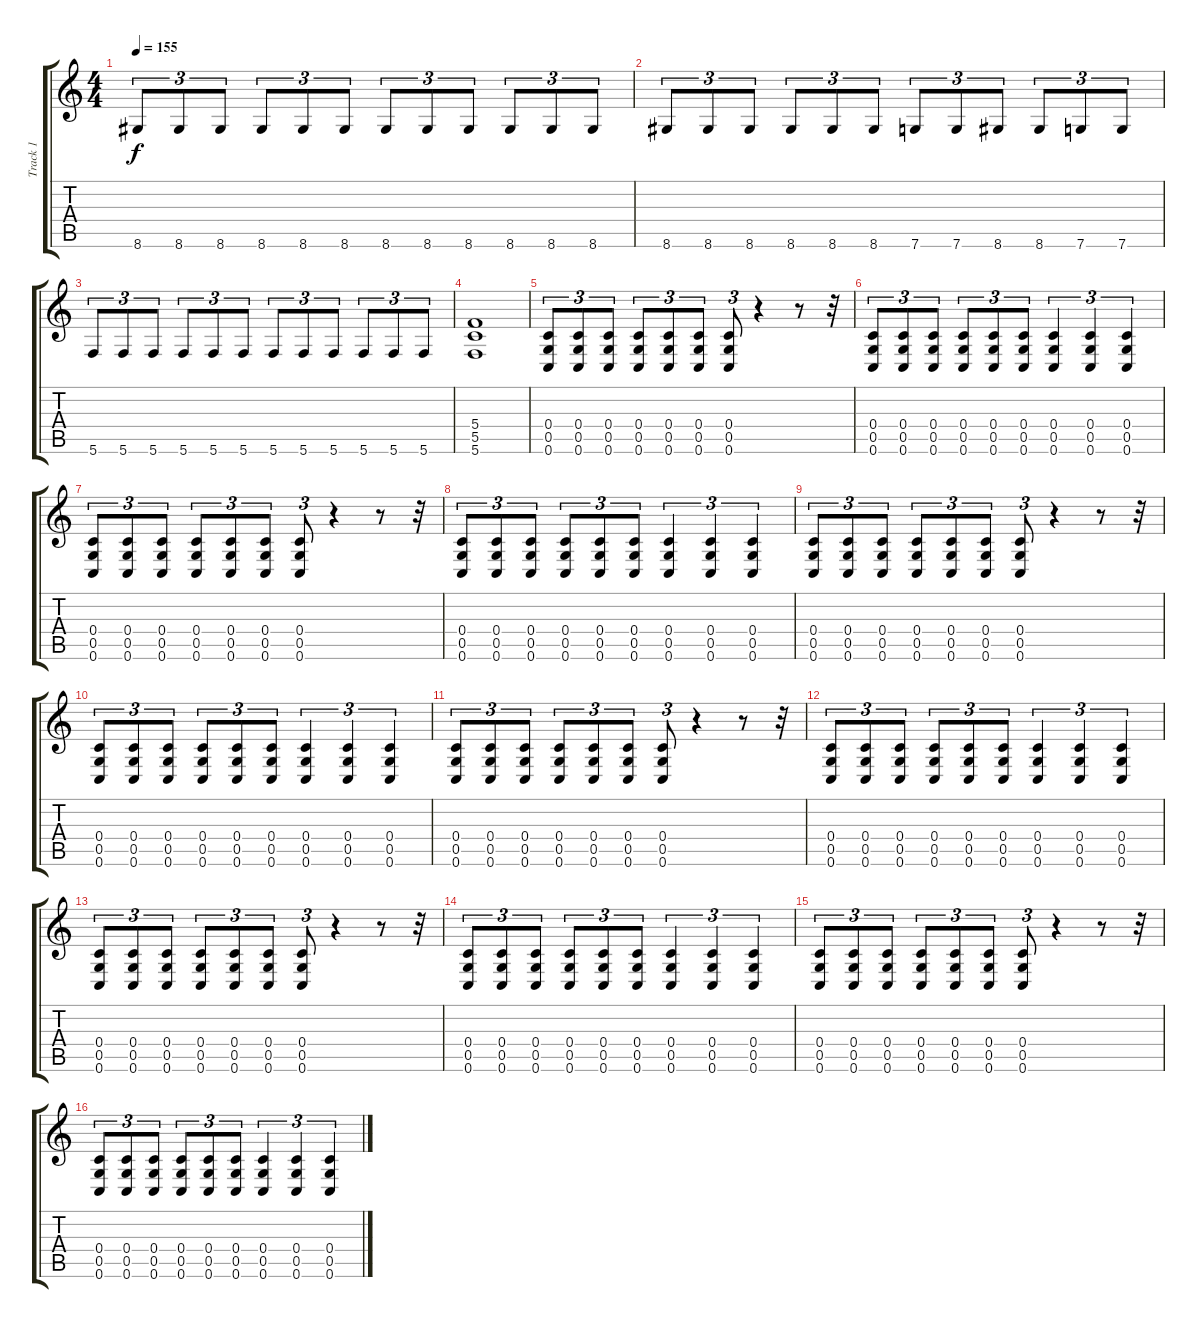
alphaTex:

\track ("Track 1" "Track 1") {instrument overdrivenguitar}
\staff {score tabs}
\tuning (D4 A3 F3 C3 G2 C2) {hide}
\ts (4 4)
\tempo 155
\clef g2
\ks c
8.6.8{tu (3 2) dy f} 8.6.8{tu (3 2)} 8.6.8{tu (3 2)} 8.6.8{tu (3 2)} 8.6.8{tu (3 2)} 8.6.8{tu (3 2)} 8.6.8{tu (3 2)} 8.6.8{tu (3 2)} 8.6.8{tu (3 2)} 8.6.8{tu (3 2)} 8.6.8{tu (3 2)} 8.6.8{tu (3 2)} |
8.6.8{tu (3 2)} 8.6.8{tu (3 2)} 8.6.8{tu (3 2)} 8.6.8{tu (3 2)} 8.6.8{tu (3 2)} 8.6.8{tu (3 2)} 7.6.8{tu (3 2)} 7.6.8{tu (3 2)} 8.6.8{tu (3 2)} 8.6.8{tu (3 2)} 7.6.8{tu (3 2)} 7.6.8{tu (3 2)} |
5.6.8{tu (3 2)} 5.6.8{tu (3 2)} 5.6.8{tu (3 2)} 5.6.8{tu (3 2)} 5.6.8{tu (3 2)} 5.6.8{tu (3 2)} 5.6.8{tu (3 2)} 5.6.8{tu (3 2)} 5.6.8{tu (3 2)} 5.6.8{tu (3 2)} 5.6.8{tu (3 2)} 5.6.8{tu (3 2)} |
(5.4 5.5 5.6).1 |
(0.4 0.5 0.6).8{tu (3 2)} (0.4 0.5 0.6).8{tu (3 2)} (0.4 0.5 0.6).8{tu (3 2)} (0.4 0.5 0.6).8{tu (3 2)} (0.4 0.5 0.6).8{tu (3 2)} (0.4 0.5 0.6).8{tu (3 2)} (0.4 0.5 0.6).8{tu (3 2)} r.4 r.8 r.32 |
(0.4 0.5 0.6).8{tu (3 2)} (0.4 0.5 0.6).8{tu (3 2)} (0.4 0.5 0.6).8{tu (3 2)} (0.4 0.5 0.6).8{tu (3 2)} (0.4 0.5 0.6).8{tu (3 2)} (0.4 0.5 0.6).8{tu (3 2)} (0.4 0.5 0.6).4{tu (3 2)} (0.4 0.5 0.6).4{tu (3 2)} (0.4 0.5 0.6).4{tu (3 2)} |
(0.4 0.5 0.6).8{tu (3 2)} (0.4 0.5 0.6).8{tu (3 2)} (0.4 0.5 0.6).8{tu (3 2)} (0.4 0.5 0.6).8{tu (3 2)} (0.4 0.5 0.6).8{tu (3 2)} (0.4 0.5 0.6).8{tu (3 2)} (0.4 0.5 0.6).8{tu (3 2)} r.4 r.8 r.32 |
(0.4 0.5 0.6).8{tu (3 2)} (0.4 0.5 0.6).8{tu (3 2)} (0.4 0.5 0.6).8{tu (3 2)} (0.4 0.5 0.6).8{tu (3 2)} (0.4 0.5 0.6).8{tu (3 2)} (0.4 0.5 0.6).8{tu (3 2)} (0.4 0.5 0.6).4{tu (3 2)} (0.4 0.5 0.6).4{tu (3 2)} (0.4 0.5 0.6).4{tu (3 2)} |
(0.4 0.5 0.6).8{tu (3 2)} (0.4 0.5 0.6).8{tu (3 2)} (0.4 0.5 0.6).8{tu (3 2)} (0.4 0.5 0.6).8{tu (3 2)} (0.4 0.5 0.6).8{tu (3 2)} (0.4 0.5 0.6).8{tu (3 2)} (0.4 0.5 0.6).8{tu (3 2)} r.4 r.8 r.32 |
(0.4 0.5 0.6).8{tu (3 2)} (0.4 0.5 0.6).8{tu (3 2)} (0.4 0.5 0.6).8{tu (3 2)} (0.4 0.5 0.6).8{tu (3 2)} (0.4 0.5 0.6).8{tu (3 2)} (0.4 0.5 0.6).8{tu (3 2)} (0.4 0.5 0.6).4{tu (3 2)} (0.4 0.5 0.6).4{tu (3 2)} (0.4 0.5 0.6).4{tu (3 2)} |
(0.4 0.5 0.6).8{tu (3 2)} (0.4 0.5 0.6).8{tu (3 2)} (0.4 0.5 0.6).8{tu (3 2)} (0.4 0.5 0.6).8{tu (3 2)} (0.4 0.5 0.6).8{tu (3 2)} (0.4 0.5 0.6).8{tu (3 2)} (0.4 0.5 0.6).8{tu (3 2)} r.4 r.8 r.32 |
(0.4 0.5 0.6).8{tu (3 2)} (0.4 0.5 0.6).8{tu (3 2)} (0.4 0.5 0.6).8{tu (3 2)} (0.4 0.5 0.6).8{tu (3 2)} (0.4 0.5 0.6).8{tu (3 2)} (0.4 0.5 0.6).8{tu (3 2)} (0.4 0.5 0.6).4{tu (3 2)} (0.4 0.5 0.6).4{tu (3 2)} (0.4 0.5 0.6).4{tu (3 2)} |
(0.4 0.5 0.6).8{tu (3 2)} (0.4 0.5 0.6).8{tu (3 2)} (0.4 0.5 0.6).8{tu (3 2)} (0.4 0.5 0.6).8{tu (3 2)} (0.4 0.5 0.6).8{tu (3 2)} (0.4 0.5 0.6).8{tu (3 2)} (0.4 0.5 0.6).8{tu (3 2)} r.4 r.8 r.32 |
(0.4 0.5 0.6).8{tu (3 2)} (0.4 0.5 0.6).8{tu (3 2)} (0.4 0.5 0.6).8{tu (3 2)} (0.4 0.5 0.6).8{tu (3 2)} (0.4 0.5 0.6).8{tu (3 2)} (0.4 0.5 0.6).8{tu (3 2)} (0.4 0.5 0.6).4{tu (3 2)} (0.4 0.5 0.6).4{tu (3 2)} (0.4 0.5 0.6).4{tu (3 2)} |
(0.4 0.5 0.6).8{tu (3 2)} (0.4 0.5 0.6).8{tu (3 2)} (0.4 0.5 0.6).8{tu (3 2)} (0.4 0.5 0.6).8{tu (3 2)} (0.4 0.5 0.6).8{tu (3 2)} (0.4 0.5 0.6).8{tu (3 2)} (0.4 0.5 0.6).8{tu (3 2)} r.4 r.8 r.32 |
(0.4 0.5 0.6).8{tu (3 2)} (0.4 0.5 0.6).8{tu (3 2)} (0.4 0.5 0.6).8{tu (3 2)} (0.4 0.5 0.6).8{tu (3 2)} (0.4 0.5 0.6).8{tu (3 2)} (0.4 0.5 0.6).8{tu (3 2)} (0.4 0.5 0.6).4{tu (3 2)} (0.4 0.5 0.6).4{tu (3 2)} (0.4 0.5 0.6).4{tu (3 2)}
